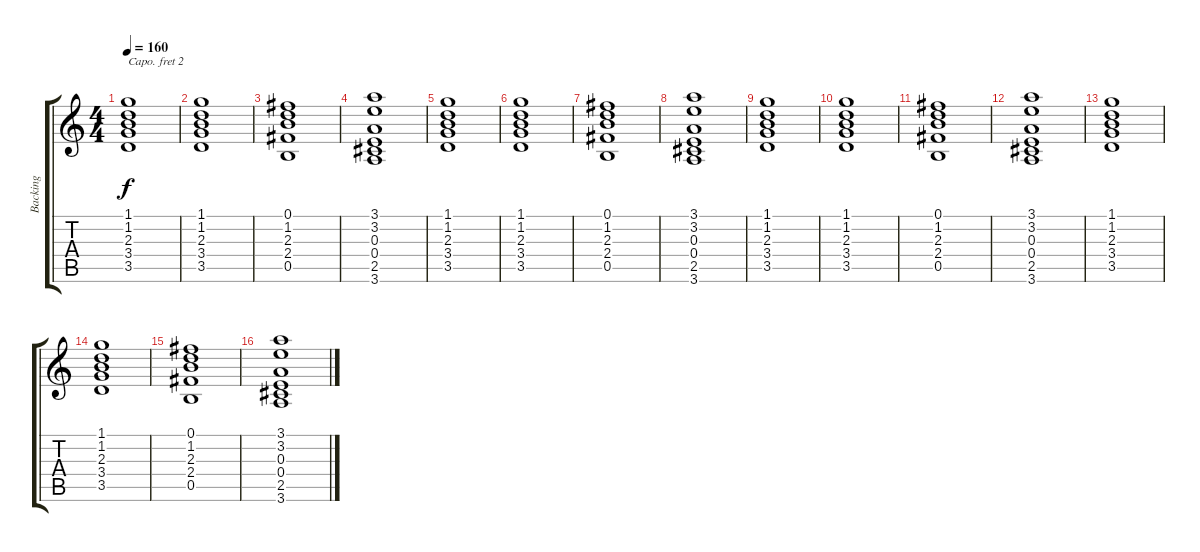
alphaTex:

\track ("Backing" "Backing") {instrument acousticguitarnylon}
\staff {score tabs}
\capo 2
\tuning (E4 B3 G3 D3 A2 E2) {hide}
\ts (4 4)
\tempo 160
\clef g2
\ks c
(1.1 1.2 2.3 3.4 3.5).1{dy f} |
(1.1 1.2 2.3 3.4 3.5).1 |
(0.1 1.2 2.3 2.4 0.5).1 |
(3.1 3.2 0.3 0.4 2.5 3.6).1 |
(1.1 1.2 2.3 3.4 3.5).1 |
(1.1 1.2 2.3 3.4 3.5).1 |
(0.1 1.2 2.3 2.4 0.5).1 |
(3.1 3.2 0.3 0.4 2.5 3.6).1 |
(1.1 1.2 2.3 3.4 3.5).1 |
(1.1 1.2 2.3 3.4 3.5).1 |
(0.1 1.2 2.3 2.4 0.5).1 |
(3.1 3.2 0.3 0.4 2.5 3.6).1 |
(1.1 1.2 2.3 3.4 3.5).1 |
(1.1 1.2 2.3 3.4 3.5).1 |
(0.1 1.2 2.3 2.4 0.5).1 |
(3.1 3.2 0.3 0.4 2.5 3.6).1
